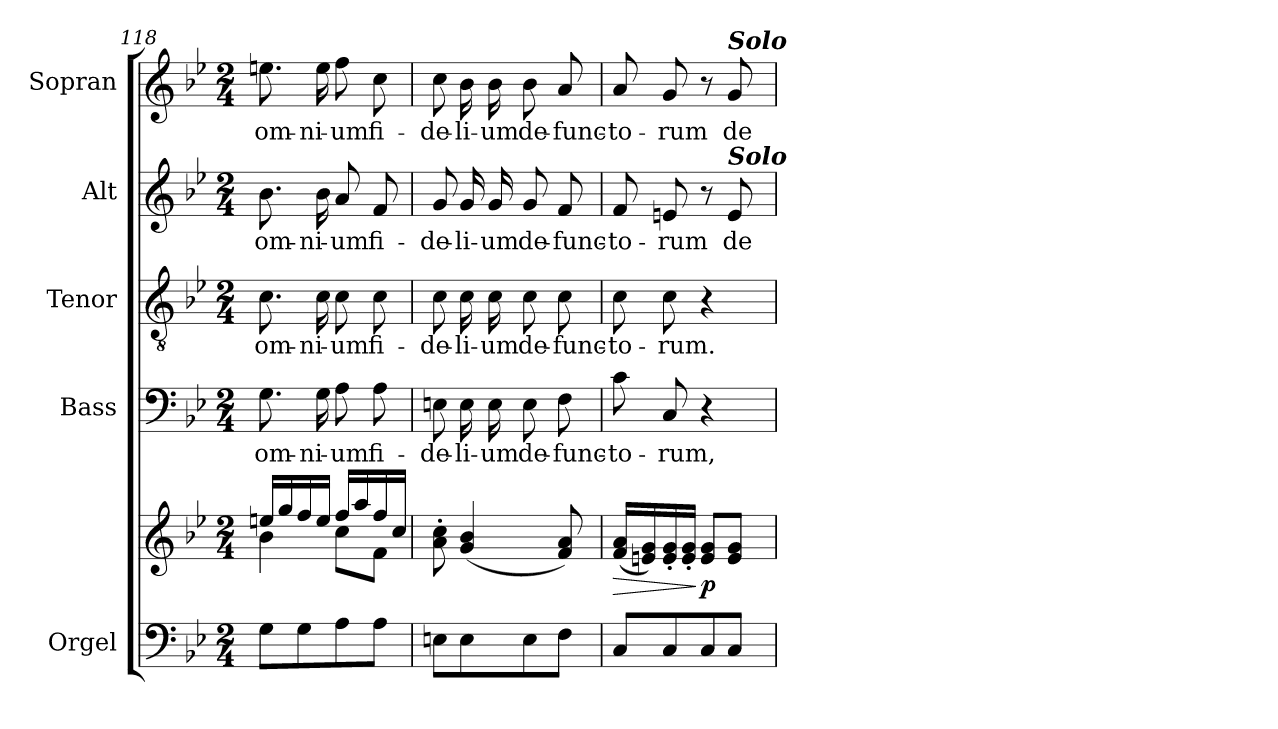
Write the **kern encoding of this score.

**kern	**kern	**dynam	**kern	**text	**kern	**text	**kern	**text	**kern	**text
*part5	*part5	*part5	*part4	*part4	*part3	*part3	*part2	*part2	*part1	*part1
*staff6	*staff5	*staff5/6	*staff4	*staff4	*staff3	*staff3	*staff2	*staff2	*staff1	*staff1
*I"Orgel	*	*	*I"Bass	*	*I"Tenor	*	*I"Alt	*	*I"Sopran	*
*I'Org.	*	*	*I'B.	*	*I'T.	*	*I'A.	*	*I'S.	*
*clefF4	*clefG2	*	*clefF4	*	*clefGv2	*	*clefG2	*	*clefG2	*
*k[b-e-]	*k[b-e-]	*	*k[b-e-]	*	*k[b-e-]	*	*k[b-e-]	*	*k[b-e-]	*
*B-:	*B-:	*	*B-:	*	*B-:	*	*B-:	*	*B-:	*
*M2/4	*M2/4	*	*M2/4	*	*M2/4	*	*M2/4	*	*M2/4	*
=118	=118	=118	=118	=118	=118	=118	=118	=118	=118	=118
*	*^	*	*	*	*	*	*	*	*	*
!	!	!	!	!	!LO:LY:b	!	!LO:LY:b	!	!LO:LY:b	!	!LO:LY:b
8G\L	16een/LL	4b-\	.	8.G\	om-	8.c\	om-	8.b-\	om-	8.een\	om-
.	16gg/	.	.	.	.	.	.	.	.	.	.
8G\	16ff/	.	.	.	.	.	.	.	.	.	.
!	!	!	!	!	!LO:LY:b	!	!LO:LY:b	!	!LO:LY:b	!	!LO:LY:b
.	16ee/JJ	.	.	16G\	-ni-	16c\	-ni-	16b-\	-ni-	16ee\	-ni-
!	!	!	!	!	!LO:LY:b	!	!LO:LY:b	!	!LO:LY:b	!	!LO:LY:b
8A\	16ff/LL	8cc\L	.	8A\	-um	8c\	-um	8a/	-um	8ff\	-um
.	16aa/	.	.	.	.	.	.	.	.	.	.
!	!	!	!	!	!LO:LY:b	!	!LO:LY:b	!	!LO:LY:b	!	!LO:LY:b
8A\J	16ff/	8f\J	.	8A\	fi-	8c\	fi-	8f/	fi-	8cc\	fi-
.	16cc/JJ	.	.	.	.	.	.	.	.	.	.
*	*v	*v	*	*	*	*	*	*	*	*	*
=119	=119	=119	=119	=119	=119	=119	=119	=119	=119	=119
!	!	!	!	!LO:LY:b	!	!LO:LY:b	!	!LO:LY:b	!	!LO:LY:b
8En\L	8a\'> 8cc\'>	.	8En\	-de-	8c\	-de-	8g/	-de-	8cc\	-de-
!	!	!	!	!LO:LY:b	!	!LO:LY:b	!	!LO:LY:b	!	!LO:LY:b
8E\	(<4g/ 4b-/	.	16E\	-li-	16c\	-li-	16g/	-li-	16b-\	-li-
!	!	!	!	!LO:LY:b	!	!LO:LY:b	!	!LO:LY:b	!	!LO:LY:b
.	.	.	16E\	-um	16c\	-um	16g/	-um	16b-\	-um
!	!	!	!	!LO:LY:b	!	!LO:LY:b	!	!LO:LY:b	!	!LO:LY:b
8E\	.	.	8E\	de-	8c\	de-	8g/	de-	8b-\	de-
!	!	!	!	!LO:LY:b	!	!LO:LY:b	!	!LO:LY:b	!	!LO:LY:b
8F\J	8f/ 8a/)	.	8F\	-func-	8c\	-func-	8f/	-func-	8a/	-func-
=120	=120	=120	=120	=120	=120	=120	=120	=120	=120	=120
!	!	!LO:HP:b	!	!LO:LY:b	!	!LO:LY:b	!	!LO:LY:b	!	!LO:LY:b
8C/L	(<16f/ 16a/LL	>	8c\	-to-	8c\	-to-	8f/	-to-	8a/	-to-
.	16en/ 16g/)	.	.	.	.	.	.	.	.	.
!	!	!	!	!LO:LY:b	!	!LO:LY:b	!	!LO:LY:b	!	!LO:LY:b
8C/	16e/'< 16g/'<	.	8C/	-rum,	8c\	-rum.	8en/	-rum	8g/	-rum
.	16e/'< 16g/'<JJ	.	.	.	.	.	.	.	.	.
!	!	!LO:DY:n=1:b	!	!	!	!	!	!	!	!
8C/	8e/ 8g/L	] p	4r	.	4r	.	8r	.	8r	.
!	!	!	!	!	!	!	!	!	!LO:TX:a:Bi:t=Solo	!
!	!	!	!	!	!	!	!LO:TX:a:Bi:t=Solo	!	!	!
!	!	!	!	!	!	!	!	!LO:LY:b	!	!LO:LY:b
8C/J	8e/ 8g/J	.	.	.	.	.	8e/	de	8g/	de
=	=	=	=	=	=	=	=	=	=	=
*-	*-	*-	*-	*-	*-	*-	*-	*-	*-	*-
